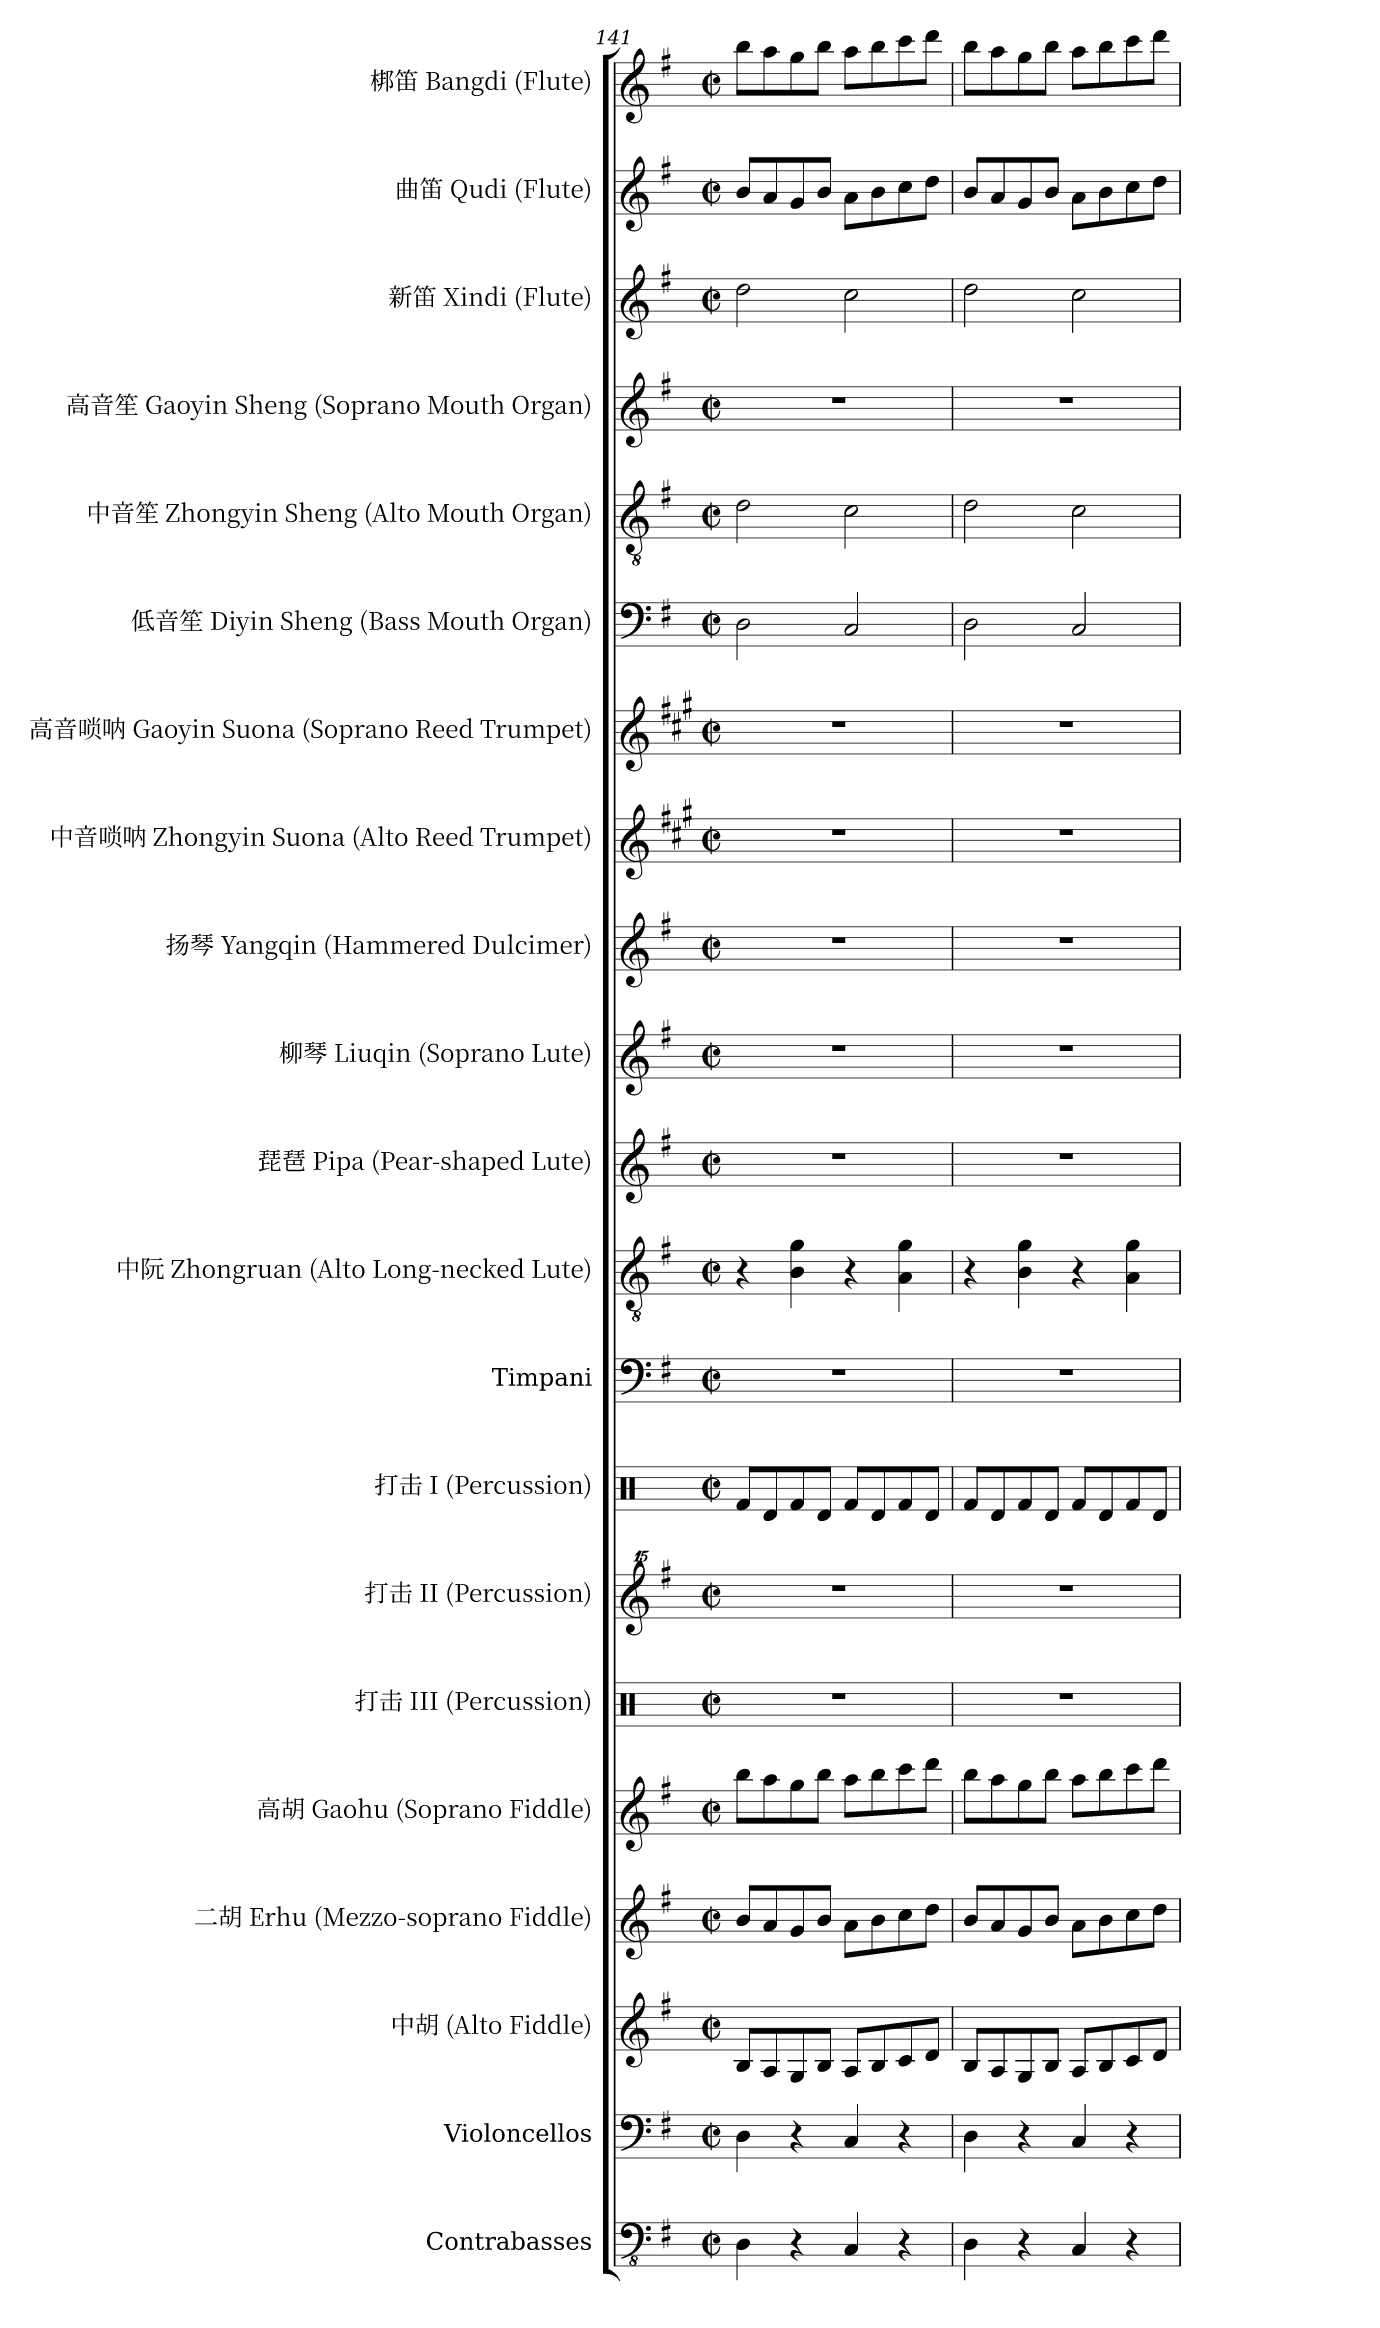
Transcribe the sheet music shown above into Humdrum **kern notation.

**kern	**kern	**kern	**kern	**kern	**kern	**kern	**kern	**kern	**kern	**kern	**kern	**kern	**kern	**kern	**kern	**kern	**kern	**kern	**kern	**kern
*part21	*part20	*part19	*part18	*part17	*part16	*part15	*part14	*part13	*part12	*part11	*part10	*part9	*part8	*part7	*part6	*part5	*part4	*part3	*part2	*part1
*staff21	*staff20	*staff19	*staff18	*staff17	*staff16	*staff15	*staff14	*staff13	*staff12	*staff11	*staff10	*staff9	*staff8	*staff7	*staff6	*staff5	*staff4	*staff3	*staff2	*staff1
*I"Contrabasses	*I"Violoncellos	*I"中胡 (Alto Fiddle)	*I"二胡 Erhu (Mezzo-soprano Fiddle)	*I"高胡 Gaohu (Soprano Fiddle)	*I"打击 III (Percussion)	*I"打击 II (Percussion)	*I"打击 I (Percussion)	*I"Timpani	*I"中阮 Zhongruan (Alto Long-necked Lute)	*I"琵琶 Pipa (Pear-shaped Lute)	*I"柳琴 Liuqin (Soprano Lute)	*I"扬琴 Yangqin  (Hammered Dulcimer)	*I"中音唢呐 Zhongyin Suona (Alto Reed Trumpet)	*I"高音唢呐 Gaoyin Suona (Soprano Reed Trumpet)	*I"低音笙 Diyin Sheng (Bass Mouth Organ)	*I"中音笙 Zhongyin Sheng (Alto Mouth Organ)	*I"高音笙 Gaoyin Sheng (Soprano Mouth Organ)	*I"新笛 Xindi (Flute)	*I"曲笛 Qudi (Flute)	*I"梆笛 Bangdi (Flute)
*I'Cbs.	*I'Vcs.	*	*	*	*I'打击 III	*I'打击 II	*I'打击 I	*I'Timp.	*	*	*	*	*	*	*	*	*	*	*	*
*clefFv4	*clefF4	*clefG2	*clefG2	*clefG2	*clefX	*clefG^^2	*clefX	*clefF4	*clefGv2	*clefG2	*clefG2	*clefG2	*clefG2	*clefG2	*clefF4	*clefGv2	*clefG2	*clefG2	*clefG2	*clefG2
*	*	*	*	*	*	*	*	*	*	*ITrd7c12	*	*	*ITrd1c2	*ITrd1c2	*	*	*	*	*	*
*k[f#]	*k[f#]	*k[f#]	*k[f#]	*k[f#]	*k[]	*k[f#]	*k[]	*k[f#]	*k[f#]	*k[f#]	*k[f#]	*k[f#]	*k[f#]	*k[f#]	*k[f#]	*k[f#]	*k[f#]	*k[f#]	*k[f#]	*k[f#]
*M2/2	*M2/2	*M2/2	*M2/2	*M2/2	*M2/2	*M2/2	*M2/2	*M2/2	*M2/2	*M2/2	*M2/2	*M2/2	*M2/2	*M2/2	*M2/2	*M2/2	*M2/2	*M2/2	*M2/2	*M2/2
*met(c|)	*met(c|)	*met(c|)	*met(c|)	*met(c|)	*met(c|)	*met(c|)	*met(c|)	*met(c|)	*met(c|)	*met(c|)	*met(c|)	*met(c|)	*met(c|)	*met(c|)	*met(c|)	*met(c|)	*met(c|)	*met(c|)	*met(c|)	*met(c|)
=141	=141	=141	=141	=141	=141	=141	=141	=141	=141	=141	=141	=141	=141	=141	=141	=141	=141	=141	=141	=141
4DD\	4D\	8B/L	8b/L	8bb\L	1r	1r	8Rf/L	1r	4r	1r	1r	1r	1r	1r	2D\	2d\	1r	2dd\	8b/L	8bb\L
.	.	8A/	8a/	8aa\	.	.	8Rd/	.	.	.	.	.	.	.	.	.	.	.	8a/	8aa\
4r	4r	8G/	8g/	8gg\	.	.	8Rf/	.	4B\ 4g\	.	.	.	.	.	.	.	.	.	8g/	8gg\
.	.	8B/J	8b/J	8bb\J	.	.	8Rd/J	.	.	.	.	.	.	.	.	.	.	.	8b/J	8bb\J
4CC/	4C/	8A/L	8a\L	8aa\L	.	.	8Rf/L	.	4r	.	.	.	.	.	2C/	2c\	.	2cc\	8a\L	8aa\L
.	.	8B/	8b\	8bb\	.	.	8Rd/	.	.	.	.	.	.	.	.	.	.	.	8b\	8bb\
4r	4r	8c/	8cc\	8ccc\	.	.	8Rf/	.	4A\ 4g\	.	.	.	.	.	.	.	.	.	8cc\	8ccc\
.	.	8d/J	8dd\J	8ddd\J	.	.	8Rd/J	.	.	.	.	.	.	.	.	.	.	.	8dd\J	8ddd\J
=142	=142	=142	=142	=142	=142	=142	=142	=142	=142	=142	=142	=142	=142	=142	=142	=142	=142	=142	=142	=142
4DD\	4D\	8B/L	8b/L	8bb\L	1r	1r	8Rf/L	1r	4r	1r	1r	1r	1r	1r	2D\	2d\	1r	2dd\	8b/L	8bb\L
.	.	8A/	8a/	8aa\	.	.	8Rd/	.	.	.	.	.	.	.	.	.	.	.	8a/	8aa\
4r	4r	8G/	8g/	8gg\	.	.	8Rf/	.	4B\ 4g\	.	.	.	.	.	.	.	.	.	8g/	8gg\
.	.	8B/J	8b/J	8bb\J	.	.	8Rd/J	.	.	.	.	.	.	.	.	.	.	.	8b/J	8bb\J
4CC/	4C/	8A/L	8a\L	8aa\L	.	.	8Rf/L	.	4r	.	.	.	.	.	2C/	2c\	.	2cc\	8a\L	8aa\L
.	.	8B/	8b\	8bb\	.	.	8Rd/	.	.	.	.	.	.	.	.	.	.	.	8b\	8bb\
4r	4r	8c/	8cc\	8ccc\	.	.	8Rf/	.	4A\ 4g\	.	.	.	.	.	.	.	.	.	8cc\	8ccc\
.	.	8d/J	8dd\J	8ddd\J	.	.	8Rd/J	.	.	.	.	.	.	.	.	.	.	.	8dd\J	8ddd\J
=	=	=	=	=	=	=	=	=	=	=	=	=	=	=	=	=	=	=	=	=
*-	*-	*-	*-	*-	*-	*-	*-	*-	*-	*-	*-	*-	*-	*-	*-	*-	*-	*-	*-	*-
